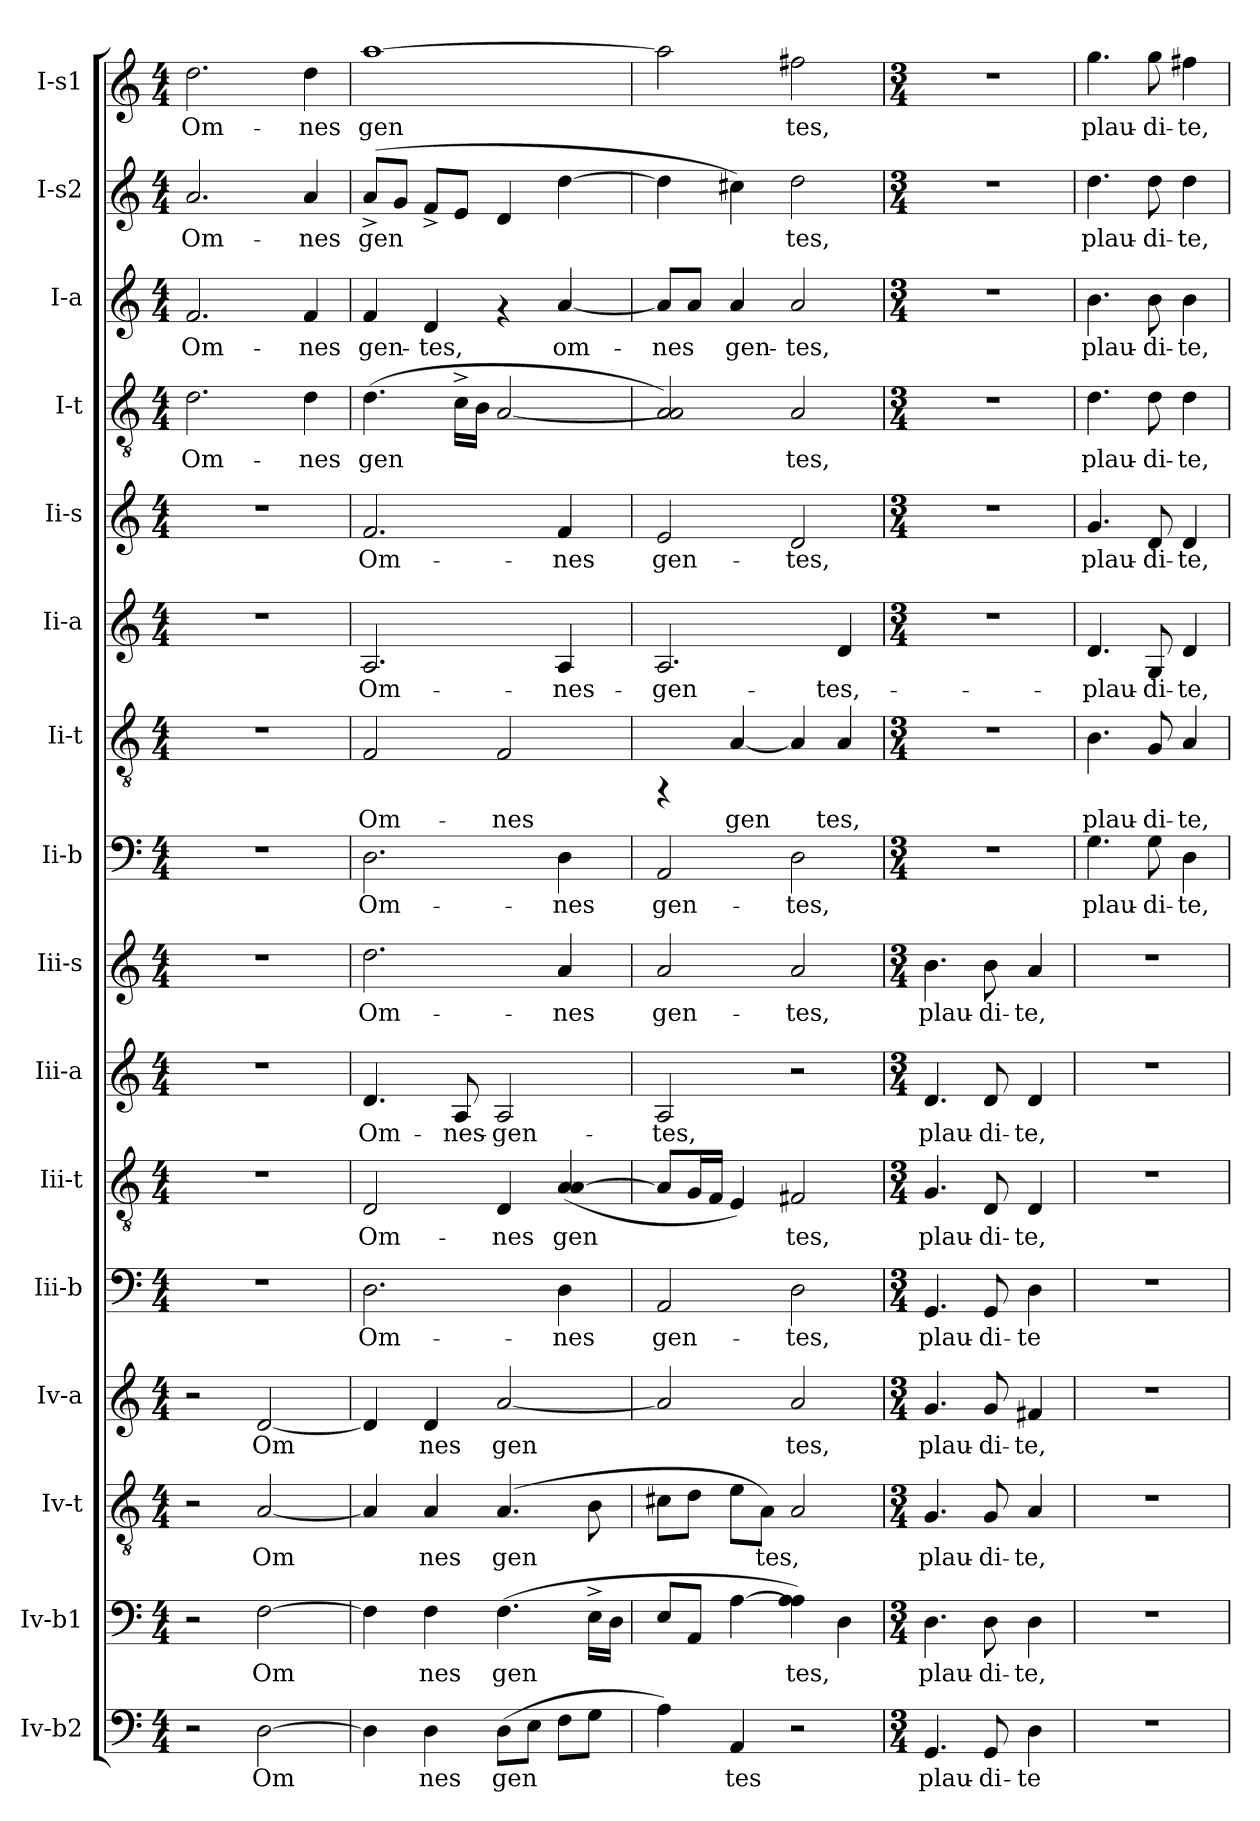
**kern	**text	**kern	**text	**kern	**text	**kern	**text	**kern	**text	**kern	**text	**kern	**text	**kern	**text	**kern	**text	**kern	**text	**kern	**text	**kern	**text	**kern	**text	**kern	**text	**kern	**text	**kern	**text
*part16	*part16	*part15	*part15	*part14	*part14	*part13	*part13	*part12	*part12	*part11	*part11	*part10	*part10	*part9	*part9	*part8	*part8	*part7	*part7	*part6	*part6	*part5	*part5	*part4	*part4	*part3	*part3	*part2	*part2	*part1	*part1
*staff16	*staff16	*staff15	*staff15	*staff14	*staff14	*staff13	*staff13	*staff12	*staff12	*staff11	*staff11	*staff10	*staff10	*staff9	*staff9	*staff8	*staff8	*staff7	*staff7	*staff6	*staff6	*staff5	*staff5	*staff4	*staff4	*staff3	*staff3	*staff2	*staff2	*staff1	*staff1
*I"Iv-b2	*	*I"Iv-b1	*	*I"Iv-t	*	*I"Iv-a	*	*I"Iii-b	*	*I"Iii-t	*	*I"Iii-a	*	*I"Iii-s	*	*I"Ii-b	*	*I"Ii-t	*	*I"Ii-a	*	*I"Ii-s	*	*I"I-t	*	*I"I-a	*	*I"I-s2	*	*I"I-s1	*
!!LO:PB:g=z
*stria5	*	*stria5	*	*stria5	*	*stria5	*	*stria5	*	*stria5	*	*stria5	*	*stria5	*	*stria5	*	*stria5	*	*stria5	*	*stria5	*	*stria5	*	*stria5	*	*stria5	*	*stria5	*
*clefF4	*	*clefF4	*	*clefGv2	*	*clefG2	*	*clefF4	*	*clefGv2	*	*clefG2	*	*clefG2	*	*clefF4	*	*clefGv2	*	*clefG2	*	*clefG2	*	*clefGv2	*	*clefG2	*	*clefG2	*	*clefG2	*
*k[]	*	*k[]	*	*k[]	*	*k[]	*	*k[]	*	*k[]	*	*k[]	*	*k[]	*	*k[]	*	*k[]	*	*k[]	*	*k[]	*	*k[]	*	*k[]	*	*k[]	*	*k[]	*
*C:	*	*C:	*	*C:	*	*C:	*	*C:	*	*C:	*	*C:	*	*C:	*	*C:	*	*C:	*	*C:	*	*C:	*	*C:	*	*C:	*	*C:	*	*C:	*
*M4/4	*	*M4/4	*	*M4/4	*	*M4/4	*	*M4/4	*	*M4/4	*	*M4/4	*	*M4/4	*	*M4/4	*	*M4/4	*	*M4/4	*	*M4/4	*	*M4/4	*	*M4/4	*	*M4/4	*	*M4/4	*
=1	=1	=1	=1	=1	=1	=1	=1	=1	=1	=1	=1	=1	=1	=1	=1	=1	=1	=1	=1	=1	=1	=1	=1	=1	=1	=1	=1	=1	=1	=1	=1
!	!	!	!	!	!	!	!	!	!	!	!	!	!	!	!	!	!	!	!	!	!	!	!	!	!LO:LY:b:cj	!	!LO:LY:b:cj	!	!LO:LY:b:cj	!	!LO:LY:b:cj
2r	.	2r	.	2r	.	2r	.	1r	.	1r	.	1r	.	1r	.	1r	.	1r	.	1r	.	1r	.	2.d\	Om-	2.f/	Om-	2.a/	Om-	2.dd\	Om-
!	!LO:LY:b:cj	!	!LO:LY:b:cj	!	!LO:LY:b:cj	!	!LO:LY:b:cj	!	!	!	!	!	!	!	!	!	!	!	!	!	!	!	!	!	!	!	!	!	!	!	!
[>2D\	Om-	[>2F\	Om-	[<2A/	Om-	[<2d/	Om-	.	.	.	.	.	.	.	.	.	.	.	.	.	.	.	.	.	.	.	.	.	.	.	.
!	!	!	!	!	!	!	!	!	!	!	!	!	!	!	!	!	!	!	!	!	!	!	!	!	!LO:LY:b:cj	!	!LO:LY:b:cj	!	!LO:LY:b:cj	!	!LO:LY:b:cj
.	.	.	.	.	.	.	.	.	.	.	.	.	.	.	.	.	.	.	.	.	.	.	.	4d\	-nes	4f/	-nes	4a/	-nes	4dd\	-nes
=2	=2	=2	=2	=2	=2	=2	=2	=2	=2	=2	=2	=2	=2	=2	=2	=2	=2	=2	=2	=2	=2	=2	=2	=2	=2	=2	=2	=2	=2	=2	=2
!	!LO:LY:b:cj	!	!LO:LY:b:cj	!	!LO:LY:b:cj	!	!LO:LY:b:cj	!	!LO:LY:b:cj	!	!LO:LY:b:cj	!	!LO:LY:b:cj	!	!LO:LY:b:cj	!	!LO:LY:b:cj	!	!LO:LY:b:cj	!	!LO:LY:b:cj	!	!LO:LY:b:cj	!	!LO:LY:b:cj	!	!LO:LY:b:cj	!	!LO:LY:b:cj	!	!LO:LY:b:cj
4D\]	--	4F\]	--	4A/]	--	4d/]	--	2.D\	Om-	2D/	Om-	4.d/	Om-	2.dd\	Om-	2.D\	Om-	2F/	Om-	2.A/	Om-	2.f/	Om-	(>4.d\	gen-	4f/	gen-	(<8a^>/L	gen-	[>1aa	gen-
!	!	!	!	!	!	!	!	!	!	!	!	!	!	!	!	!	!	!	!	!	!	!	!	!	!	!	!	!	!LO:LY:b:cj	!	!
.	.	.	.	.	.	.	.	.	.	.	.	.	.	.	.	.	.	.	.	.	.	.	.	.	.	.	.	8g/J	--	.	.
!	!LO:LY:b:cj	!	!LO:LY:b:cj	!	!LO:LY:b:cj	!	!LO:LY:b:cj	!	!	!	!	!	!	!	!	!	!	!	!	!	!	!	!	!	!	!	!LO:LY:b:cj	!	!LO:LY:b:cj	!	!
4D\	-nes	4F\	-nes	4A/	-nes	4d/	-nes	.	.	.	.	.	.	.	.	.	.	.	.	.	.	.	.	.	.	4d/	-tes,	8f^>/L	--	.	.
!	!	!	!	!	!	!	!	!	!	!	!	!	!LO:LY:b:cj	!	!	!	!	!	!	!	!	!	!	!	!LO:LY:b:cj	!	!	!	!LO:LY:b:cj	!	!
.	.	.	.	.	.	.	.	.	.	.	.	8A/	-nes-	.	.	.	.	.	.	.	.	.	.	16c^<\L	--	.	.	8e/J	--	.	.
!	!	!	!	!	!	!	!	!	!	!	!	!	!	!	!	!	!	!	!	!	!	!	!	!	!LO:LY:b:cj	!	!	!	!	!	!
.	.	.	.	.	.	.	.	.	.	.	.	.	.	.	.	.	.	.	.	.	.	.	.	16B\J	--	.	.	.	.	.	.
!	!LO:LY:b:cj	!	!LO:LY:b:cj	!	!LO:LY:b:cj	!	!LO:LY:b:cj	!	!	!	!LO:LY:b:cj	!	!LO:LY:b:cj	!	!	!	!	!	!LO:LY:b:cj	!	!	!	!	!	!LO:LY:b:cj	!	!	!	!LO:LY:b:cj	!	!
(>8D\L	gen-	(>4.F\	gen-	(>4.A/	gen-	[<2a/	gen-	.	.	4D/	-nes	2A/	-gen-	.	.	.	.	2F/	-nes	.	.	.	.	[<2A/	--	4rf	.	4d/	--	.	.
!	!LO:LY:b:cj	!	!	!	!	!	!	!	!	!	!	!	!	!	!	!	!	!	!	!	!	!	!	!	!	!	!	!	!	!	!
8E\J	--	.	.	.	.	.	.	.	.	.	.	.	.	.	.	.	.	.	.	.	.	.	.	.	.	.	.	.	.	.	.
!	!LO:LY:b:cj	!	!	!	!	!	!	!	!LO:LY:b:cj	!	!LO:LY:b:cj	!	!	!	!LO:LY:b:cj	!	!LO:LY:b:cj	!	!	!	!LO:LY:b:cj	!	!LO:LY:b:cj	!	!	!	!LO:LY:b:cj	!	!LO:LY:b:cj	!	!
8F\L	--	.	.	.	.	.	.	4D\	-nes	(<4A/ [<4A/	gen-	.	.	4a/	-nes	4D\	-nes	.	.	4A/	-nes-	4f/	-nes	.	.	[<4a/	om-	[>4dd\	--	.	.
!	!LO:LY:b:cj	!	!LO:LY:b:cj	!	!LO:LY:b:cj	!	!	!	!	!	!	!	!	!	!	!	!	!	!	!	!	!	!	!	!	!	!	!	!	!	!
8G\J	--	16E^<\L	--	8B\	--	.	.	.	.	.	.	.	.	.	.	.	.	.	.	.	.	.	.	.	.	.	.	.	.	.	.
!	!	!	!LO:LY:b:cj	!	!	!	!	!	!	!	!	!	!	!	!	!	!	!	!	!	!	!	!	!	!	!	!	!	!	!	!
.	.	16D\J	--	.	.	.	.	.	.	.	.	.	.	.	.	.	.	.	.	.	.	.	.	.	.	.	.	.	.	.	.
=3	=3	=3	=3	=3	=3	=3	=3	=3	=3	=3	=3	=3	=3	=3	=3	=3	=3	=3	=3	=3	=3	=3	=3	=3	=3	=3	=3	=3	=3	=3	=3
!	!LO:LY:b:cj	!	!LO:LY:b:cj	!	!LO:LY:b:cj	!	!LO:LY:b:cj	!	!LO:LY:b:cj	!	!LO:LY:b:cj	!	!LO:LY:b:cj	!	!LO:LY:b:cj	!	!LO:LY:b:cj	!	!	!	!LO:LY:b:cj	!	!LO:LY:b:cj	!	!LO:LY:b:cj	!	!LO:LY:b:cj	!	!LO:LY:b:cj	!	!LO:LY:b:cj
4A\)	--	8E/L	--	8c#X\L	--	2a/]	--	2AA/	gen-	8A/L]	--	2A/	-tes,	2a/	gen-	2AA/	gen-	4rFF	.	2.A/	-gen-	2e/	gen-	2A/ 2A/])	--	8a/L]	-nes	4dd\]	--	2aa\]	--
!	!	!	!LO:LY:b:cj	!	!LO:LY:b:cj	!	!	!	!	!	!LO:LY:b:cj	!	!	!	!	!	!	!	!	!	!	!	!	!	!	!	!LO:LY:b:cj	!	!	!	!
.	.	8AA/J	--	8d\J	--	.	.	.	.	16G/	--	.	.	.	.	.	.	.	.	.	.	.	.	.	.	8a/J	.	.	.	.	.
!	!	!	!	!	!	!	!	!	!	!	!LO:LY:b:cj	!	!	!	!	!	!	!	!	!	!	!	!	!	!	!	!	!	!	!	!
.	.	.	.	.	.	.	.	.	.	16F/J	--	.	.	.	.	.	.	.	.	.	.	.	.	.	.	.	.	.	.	.	.
!	!LO:LY:b:cj	!	!LO:LY:b:cj	!	!LO:LY:b:cj	!	!	!	!	!	!LO:LY:b:cj	!	!	!	!	!	!	!	!LO:LY:b:cj	!	!	!	!	!	!	!	!LO:LY:b:cj	!	!LO:LY:b:cj	!	!
4AA/	-tes	[>4A\	--	8e\L	--	.	.	.	.	4E/)	--	.	.	.	.	.	.	[<4A/	gen-	.	.	.	.	.	.	4a/	gen-	4cc#X\)	--	.	.
!	!	!	!	!	!LO:LY:b:cj	!	!	!	!	!	!	!	!	!	!	!	!	!	!	!	!	!	!	!	!	!	!	!	!	!	!
.	.	.	.	8A\J)	-tes,	.	.	.	.	.	.	.	.	.	.	.	.	.	.	.	.	.	.	.	.	.	.	.	.	.	.
!	!	!	!LO:LY:b:cj	!	!LO:LY:b:cj	!	!LO:LY:b:cj	!	!LO:LY:b:cj	!	!LO:LY:b:cj	!	!	!	!LO:LY:b:cj	!	!LO:LY:b:cj	!	!LO:LY:b:cj	!	!	!	!LO:LY:b:cj	!	!LO:LY:b:cj	!	!LO:LY:b:cj	!	!LO:LY:b:cj	!	!LO:LY:b:cj
2r	.	4A\ 4A\])	-tes,	2A/	.	2a/	-tes,	2D\	-tes,	2F#X/	-tes,	2r	.	2a/	-tes,	2D\	-tes,	4A/]	--	.	.	2d/	-tes,	2A/	-tes,	2a/	-tes,	2dd\	-tes,	2ff#X\	-tes,
!	!	!	!LO:LY:b:cj	!	!	!	!	!	!	!	!	!	!	!	!	!	!	!	!LO:LY:b:cj	!	!LO:LY:b:cj	!	!	!	!	!	!	!	!	!	!
.	.	4D\	.	.	.	.	.	.	.	.	.	.	.	.	.	.	.	4A/	-tes,	4d/	-tes,-	.	.	.	.	.	.	.	.	.	.
=4	=4	=4	=4	=4	=4	=4	=4	=4	=4	=4	=4	=4	=4	=4	=4	=4	=4	=4	=4	=4	=4	=4	=4	=4	=4	=4	=4	=4	=4	=4	=4
*M3/4	*	*M3/4	*	*M3/4	*	*M3/4	*	*M3/4	*	*M3/4	*	*M3/4	*	*M3/4	*	*M3/4	*	*M3/4	*	*M3/4	*	*M3/4	*	*M3/4	*	*M3/4	*	*M3/4	*	*M3/4	*
!	!LO:LY:b:cj	!	!LO:LY:b:cj	!	!LO:LY:b:cj	!	!LO:LY:b:cj	!	!LO:LY:b:cj	!	!LO:LY:b:cj	!	!LO:LY:b:cj	!	!LO:LY:b:cj	!	!	!	!	!	!	!	!	!	!	!	!	!	!	!	!
4.GG/	plau-	4.D\	plau-	4.G/	plau-	4.g/	plau-	4.GG/	plau-	4.G/	plau-	4.d/	plau-	4.b\	plau-	2.r	.	2.r	.	2.r	.	2.r	.	2.r	.	2.r	.	2.r	.	2.r	.
!	!LO:LY:b:cj	!	!LO:LY:b:cj	!	!LO:LY:b:cj	!	!LO:LY:b:cj	!	!LO:LY:b:cj	!	!LO:LY:b:cj	!	!LO:LY:b:cj	!	!LO:LY:b:cj	!	!	!	!	!	!	!	!	!	!	!	!	!	!	!	!
8GG/	-di-	8D\	-di-	8G/	-di-	8g/	-di-	8GG/	-di-	8D/	-di-	8d/	-di-	8b\	-di-	.	.	.	.	.	.	.	.	.	.	.	.	.	.	.	.
!	!LO:LY:b:cj	!	!LO:LY:b:cj	!	!LO:LY:b:cj	!	!LO:LY:b:cj	!	!LO:LY:b:cj	!	!LO:LY:b:cj	!	!LO:LY:b:cj	!	!LO:LY:b:cj	!	!	!	!	!	!	!	!	!	!	!	!	!	!	!	!
4D\	-te	4D\	-te,	4A/	-te,	4f#X/	-te,	4D\	-te	4D/	-te,	4d/	-te,	4a/	-te,	.	.	.	.	.	.	.	.	.	.	.	.	.	.	.	.
=5	=5	=5	=5	=5	=5	=5	=5	=5	=5	=5	=5	=5	=5	=5	=5	=5	=5	=5	=5	=5	=5	=5	=5	=5	=5	=5	=5	=5	=5	=5	=5
!	!	!	!	!	!	!	!	!	!	!	!	!	!	!	!	!	!LO:LY:b:cj	!	!LO:LY:b:cj	!	!LO:LY:b:cj	!	!LO:LY:b:cj	!	!LO:LY:b:cj	!	!LO:LY:b:cj	!	!LO:LY:b:cj	!	!LO:LY:b:cj
2.r	.	2.r	.	2.r	.	2.r	.	2.r	.	2.r	.	2.r	.	2.r	.	4.G\	plau-	4.B\	plau-	4.d/	-plau-	4.g/	plau-	4.d\	plau-	4.b\	plau-	4.dd\	plau-	4.gg\	plau-
!	!	!	!	!	!	!	!	!	!	!	!	!	!	!	!	!	!LO:LY:b:cj	!	!LO:LY:b:cj	!	!LO:LY:b:cj	!	!LO:LY:b:cj	!	!LO:LY:b:cj	!	!LO:LY:b:cj	!	!LO:LY:b:cj	!	!LO:LY:b:cj
.	.	.	.	.	.	.	.	.	.	.	.	.	.	.	.	8G\	-di-	8G/	-di-	8G/	-di-	8d/	-di-	8d\	-di-	8b\	-di-	8dd\	-di-	8gg\	-di-
!	!	!	!	!	!	!	!	!	!	!	!	!	!	!	!	!	!LO:LY:b:cj	!	!LO:LY:b:cj	!	!LO:LY:b:cj	!	!LO:LY:b:cj	!	!LO:LY:b:cj	!	!LO:LY:b:cj	!	!LO:LY:b:cj	!	!LO:LY:b:cj
.	.	.	.	.	.	.	.	.	.	.	.	.	.	.	.	4D\	-te,	4A/	-te,	4d/	-te,	4d/	-te,	4d\	-te,	4b\	-te,	4dd\	-te,	4ff#X\	-te,
=	=	=	=	=	=	=	=	=	=	=	=	=	=	=	=	=	=	=	=	=	=	=	=	=	=	=	=	=	=	=	=
*-	*-	*-	*-	*-	*-	*-	*-	*-	*-	*-	*-	*-	*-	*-	*-	*-	*-	*-	*-	*-	*-	*-	*-	*-	*-	*-	*-	*-	*-	*-	*-
